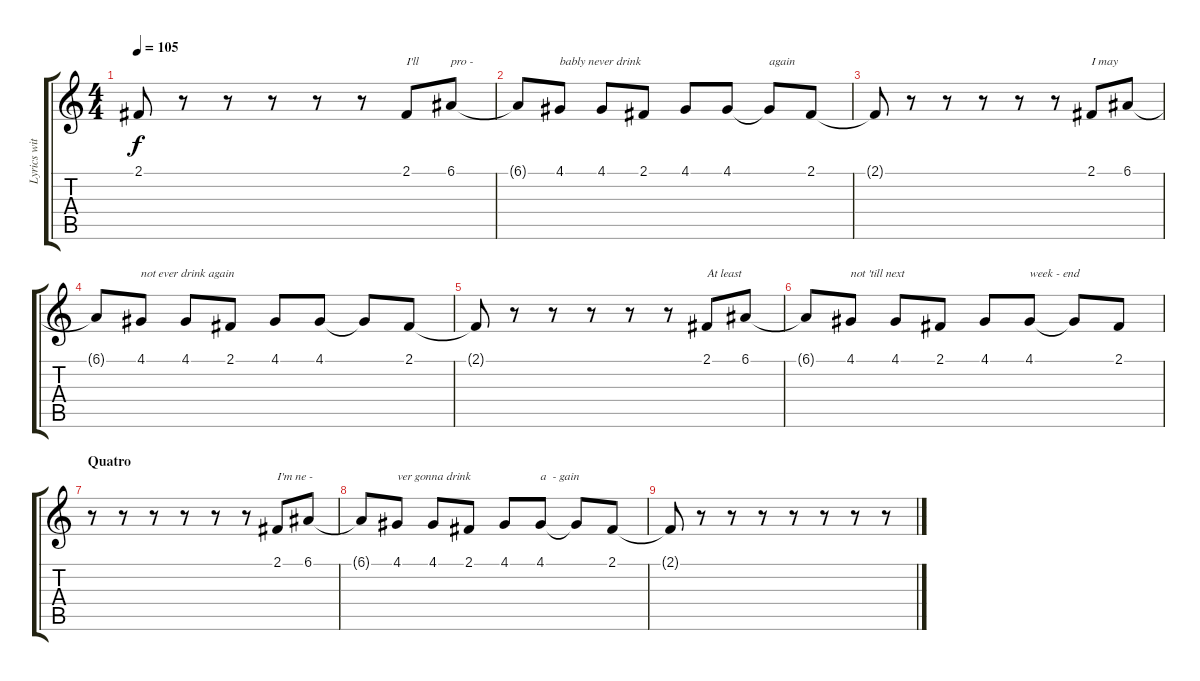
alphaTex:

\track ("Lyrics with text (Dexter)" "Lyrics wit") {instrument oboe}
\staff {score tabs}
\tuning (E4 B3 G3 D3 A2 E2) {hide}
\ts (4 4)
\tempo 105
\clef g2
\ks c
2.1{t}.8{dy f} r.8 r.8 r.8 r.8 r.8 2.1.8{txt "I'll"} 6.1.8{txt "pro -"} |
6.1{t}.8 4.1.8{txt "bably never drink"} 4.1.8 2.1.8 4.1.8 4.1.8 4.1{t}.8{txt "again"} 2.1.8 |
2.1{t}.8 r.8 r.8 r.8 r.8 r.8 2.1.8{txt "I may"} 6.1.8 |
6.1{t}.8 4.1.8{txt "not ever drink again"} 4.1.8 2.1.8 4.1.8 4.1.8 4.1{t}.8 2.1.8 |
2.1{t}.8 r.8 r.8 r.8 r.8 r.8 2.1.8{txt "At least"} 6.1.8 |
6.1{t}.8 4.1.8{txt "not 'till next"} 4.1.8 2.1.8 4.1.8 4.1.8{txt "week - end"} 4.1{t}.8 2.1.8 |
\section ("" "Quatro")
r.8 r.8 r.8 r.8 r.8 r.8 2.1.8{txt "I'm ne -"} 6.1.8 |
6.1{t}.8 4.1.8{txt "ver gonna drink"} 4.1.8 2.1.8 4.1.8 4.1.8{txt "a  - gain"} 4.1{t}.8 2.1.8 |
2.1{t}.8 r.8 r.8 r.8 r.8 r.8 r.8 r.8
